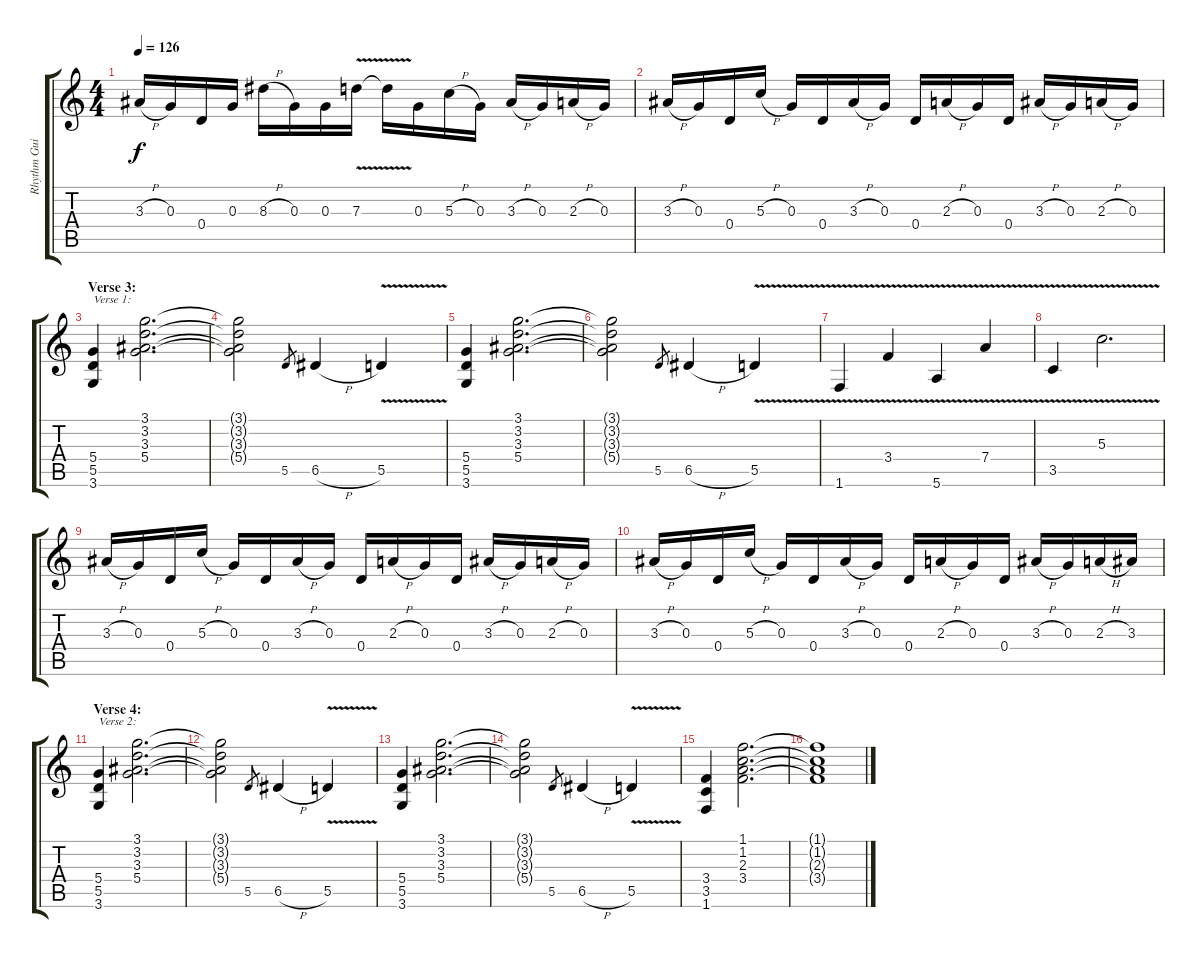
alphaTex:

\track ("Rhythm Guitar 2" "Rhythm Gui") {instrument distortionguitar}
\staff {score tabs}
\tuning (E4 B3 G3 D3 A2 E2) {hide}
\ts (4 4)
\tempo 126
\clef g2
\ks c
3.3{h}.16{dy f} 0.3.16 0.4.16 0.3.16 8.3{h}.16 0.3.16 0.3.16 7.3{v}.16 7.3{t}.16 0.3.16 5.3{h}.16 0.3.16 3.3{h}.16 0.3.16 2.3{h}.16 0.3.16 |
3.3{h}.16 0.3.16 0.4.16 5.3{h}.16 0.3.16 0.4.16 3.3{h}.16 0.3.16 0.4.16 2.3{h}.16 0.3.16 0.4.16 3.3{h}.16 0.3.16 2.3{h}.16 0.3.16 |
\section ("" "Verse 3:")
(5.4 5.5 3.6).4{txt "Verse 1:"} (3.1 3.2 3.3 5.4).2{d} |
(3.1{t} 3.2{t} 3.3{t} 5.4{t}).2 5.5.8{gr} 6.5{h}.4 5.5{v}.4 |
(5.4 5.5 3.6).4 (3.1 3.2 3.3 5.4).2{d} |
(3.1{t} 3.2{t} 3.3{t} 5.4{t}).2 5.5.8{gr} 6.5{h}.4 5.5{v}.4 |
1.6{v}.4 3.4{v}.4 5.6{v}.4 7.4{v}.4 |
3.5{v}.4 5.3{v}.2{d} |
3.3{h}.16 0.3.16 0.4.16 5.3{h}.16 0.3.16 0.4.16 3.3{h}.16 0.3.16 0.4.16 2.3{h}.16 0.3.16 0.4.16 3.3{h}.16 0.3.16 2.3{h}.16 0.3.16 |
3.3{h}.16 0.3.16 0.4.16 5.3{h}.16 0.3.16 0.4.16 3.3{h}.16 0.3.16 0.4.16 2.3{h}.16 0.3.16 0.4.16 3.3{h}.16 0.3.16 2.3{h}.16 3.3.16 |
\section ("" "Verse 4:")
(5.4 5.5 3.6).4{txt "Verse 2:"} (3.1 3.2 3.3 5.4).2{d} |
(3.1{t} 3.2{t} 3.3{t} 5.4{t}).2 5.5.8{gr} 6.5{h}.4 5.5{v}.4 |
(5.4 5.5 3.6).4 (3.1 3.2 3.3 5.4).2{d} |
(3.1{t} 3.2{t} 3.3{t} 5.4{t}).2 5.5.8{gr} 6.5{h}.4 5.5{v}.4 |
(3.4 3.5 1.6).4 (1.1 1.2 2.3 3.4).2{d} |
(1.1{t} 1.2{t} 2.3{t} 3.4{t}).1
